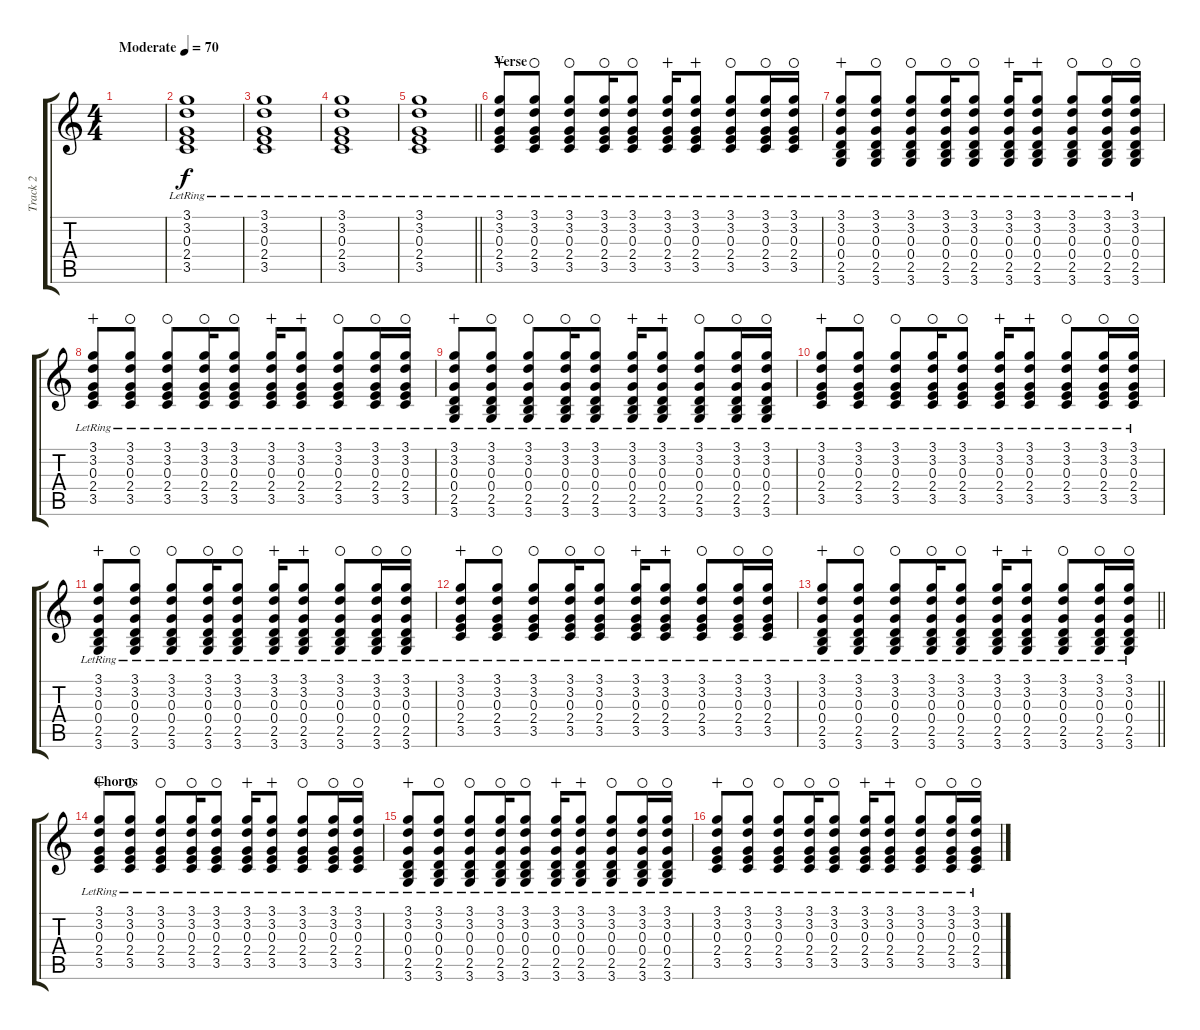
\track ("Track 2" "Track 2") {instrument electricguitarclean}
\staff {score tabs}
\tuning (E4 B3 G3 D3 A2 E2) {hide}
\ts (4 4)
\tempo (70 "Moderate")
\clef g2
\ks c
|
(3.1{lr} 3.2{lr} 0.3{lr} 2.4{lr} 3.5{lr}).1 |
(3.1{lr} 3.2{lr} 0.3{lr} 2.4{lr} 3.5{lr}).1 |
(3.1{lr} 3.2{lr} 0.3{lr} 2.4{lr} 3.5{lr}).1 |
\barLineRight lightlight
(3.1{lr} 3.2{lr} 0.3{lr} 2.4{lr} 3.5{lr}).1 |
\section ("" "Verse")
(3.1{lr} 3.2{lr} 0.3{lr} 2.4{lr} 3.5{lr}).8{wahc} (3.1{lr} 3.2{lr} 0.3{lr} 2.4{lr} 3.5{lr}).8{waho} (3.1{lr} 3.2{lr} 0.3{lr} 2.4{lr} 3.5{lr}).8{waho} (3.1{lr} 3.2{lr} 0.3{lr} 2.4{lr} 3.5{lr}).16{waho} (3.1{lr} 3.2{lr} 0.3{lr} 2.4{lr} 3.5{lr}).8{waho} (3.1{lr} 3.2{lr} 0.3{lr} 2.4{lr} 3.5{lr}).16{wahc} (3.1{lr} 3.2{lr} 0.3{lr} 2.4{lr} 3.5{lr}).8{wahc} (3.1{lr} 3.2{lr} 0.3{lr} 2.4{lr} 3.5{lr}).8{waho} (3.1{lr} 3.2{lr} 0.3{lr} 2.4{lr} 3.5{lr}).16{waho} (3.1{lr} 3.2{lr} 0.3{lr} 2.4{lr} 3.5{lr}).16{waho} |
(3.1{lr} 3.2{lr} 0.3{lr} 0.4{lr} 2.5{lr} 3.6{lr}).8{wahc} (3.1{lr} 3.2{lr} 0.3{lr} 0.4{lr} 2.5{lr} 3.6{lr}).8{waho} (3.1{lr} 3.2{lr} 0.3{lr} 0.4{lr} 2.5{lr} 3.6{lr}).8{waho} (3.1{lr} 3.2{lr} 0.3{lr} 0.4{lr} 2.5{lr} 3.6{lr}).16{waho} (3.1{lr} 3.2{lr} 0.3{lr} 0.4{lr} 2.5{lr} 3.6{lr}).8{waho} (3.1{lr} 3.2{lr} 0.3{lr} 0.4{lr} 2.5{lr} 3.6{lr}).16{wahc} (3.1{lr} 3.2{lr} 0.3{lr} 0.4{lr} 2.5{lr} 3.6{lr}).8{wahc} (3.1{lr} 3.2{lr} 0.3{lr} 0.4{lr} 2.5{lr} 3.6{lr}).8{waho} (3.1{lr} 3.2{lr} 0.3{lr} 0.4{lr} 2.5{lr} 3.6{lr}).16{waho} (3.1{lr} 3.2{lr} 0.3{lr} 0.4{lr} 2.5{lr} 3.6{lr}).16{waho} |
(3.1{lr} 3.2{lr} 0.3{lr} 2.4{lr} 3.5{lr}).8{wahc} (3.1{lr} 3.2{lr} 0.3{lr} 2.4{lr} 3.5{lr}).8{waho} (3.1{lr} 3.2{lr} 0.3{lr} 2.4{lr} 3.5{lr}).8{waho} (3.1{lr} 3.2{lr} 0.3{lr} 2.4{lr} 3.5{lr}).16{waho} (3.1{lr} 3.2{lr} 0.3{lr} 2.4{lr} 3.5{lr}).8{waho} (3.1{lr} 3.2{lr} 0.3{lr} 2.4{lr} 3.5{lr}).16{wahc} (3.1{lr} 3.2{lr} 0.3{lr} 2.4{lr} 3.5{lr}).8{wahc} (3.1{lr} 3.2{lr} 0.3{lr} 2.4{lr} 3.5{lr}).8{waho} (3.1{lr} 3.2{lr} 0.3{lr} 2.4{lr} 3.5{lr}).16{waho} (3.1{lr} 3.2{lr} 0.3{lr} 2.4{lr} 3.5{lr}).16{waho} |
(3.1{lr} 3.2{lr} 0.3{lr} 0.4{lr} 2.5{lr} 3.6{lr}).8{wahc} (3.1{lr} 3.2{lr} 0.3{lr} 0.4{lr} 2.5{lr} 3.6{lr}).8{waho} (3.1{lr} 3.2{lr} 0.3{lr} 0.4{lr} 2.5{lr} 3.6{lr}).8{waho} (3.1{lr} 3.2{lr} 0.3{lr} 0.4{lr} 2.5{lr} 3.6{lr}).16{waho} (3.1{lr} 3.2{lr} 0.3{lr} 0.4{lr} 2.5{lr} 3.6{lr}).8{waho} (3.1{lr} 3.2{lr} 0.3{lr} 0.4{lr} 2.5{lr} 3.6{lr}).16{wahc} (3.1{lr} 3.2{lr} 0.3{lr} 0.4{lr} 2.5{lr} 3.6{lr}).8{wahc} (3.1{lr} 3.2{lr} 0.3{lr} 0.4{lr} 2.5{lr} 3.6{lr}).8{waho} (3.1{lr} 3.2{lr} 0.3{lr} 0.4{lr} 2.5{lr} 3.6{lr}).16{waho} (3.1{lr} 3.2{lr} 0.3{lr} 0.4{lr} 2.5{lr} 3.6{lr}).16{waho} |
(3.1{lr} 3.2{lr} 0.3{lr} 2.4{lr} 3.5{lr}).8{wahc} (3.1{lr} 3.2{lr} 0.3{lr} 2.4{lr} 3.5{lr}).8{waho} (3.1{lr} 3.2{lr} 0.3{lr} 2.4{lr} 3.5{lr}).8{waho} (3.1{lr} 3.2{lr} 0.3{lr} 2.4{lr} 3.5{lr}).16{waho} (3.1{lr} 3.2{lr} 0.3{lr} 2.4{lr} 3.5{lr}).8{waho} (3.1{lr} 3.2{lr} 0.3{lr} 2.4{lr} 3.5{lr}).16{wahc} (3.1{lr} 3.2{lr} 0.3{lr} 2.4{lr} 3.5{lr}).8{wahc} (3.1{lr} 3.2{lr} 0.3{lr} 2.4{lr} 3.5{lr}).8{waho} (3.1{lr} 3.2{lr} 0.3{lr} 2.4{lr} 3.5{lr}).16{waho} (3.1{lr} 3.2{lr} 0.3{lr} 2.4{lr} 3.5{lr}).16{waho} |
(3.1{lr} 3.2{lr} 0.3{lr} 0.4{lr} 2.5{lr} 3.6{lr}).8{wahc} (3.1{lr} 3.2{lr} 0.3{lr} 0.4{lr} 2.5{lr} 3.6{lr}).8{waho} (3.1{lr} 3.2{lr} 0.3{lr} 0.4{lr} 2.5{lr} 3.6{lr}).8{waho} (3.1{lr} 3.2{lr} 0.3{lr} 0.4{lr} 2.5{lr} 3.6{lr}).16{waho} (3.1{lr} 3.2{lr} 0.3{lr} 0.4{lr} 2.5{lr} 3.6{lr}).8{waho} (3.1{lr} 3.2{lr} 0.3{lr} 0.4{lr} 2.5{lr} 3.6{lr}).16{wahc} (3.1{lr} 3.2{lr} 0.3{lr} 0.4{lr} 2.5{lr} 3.6{lr}).8{wahc} (3.1{lr} 3.2{lr} 0.3{lr} 0.4{lr} 2.5{lr} 3.6{lr}).8{waho} (3.1{lr} 3.2{lr} 0.3{lr} 0.4{lr} 2.5{lr} 3.6{lr}).16{waho} (3.1{lr} 3.2{lr} 0.3{lr} 0.4{lr} 2.5{lr} 3.6{lr}).16{waho} |
(3.1{lr} 3.2{lr} 0.3{lr} 2.4{lr} 3.5{lr}).8{wahc} (3.1{lr} 3.2{lr} 0.3{lr} 2.4{lr} 3.5{lr}).8{waho} (3.1{lr} 3.2{lr} 0.3{lr} 2.4{lr} 3.5{lr}).8{waho} (3.1{lr} 3.2{lr} 0.3{lr} 2.4{lr} 3.5{lr}).16{waho} (3.1{lr} 3.2{lr} 0.3{lr} 2.4{lr} 3.5{lr}).8{waho} (3.1{lr} 3.2{lr} 0.3{lr} 2.4{lr} 3.5{lr}).16{wahc} (3.1{lr} 3.2{lr} 0.3{lr} 2.4{lr} 3.5{lr}).8{wahc} (3.1{lr} 3.2{lr} 0.3{lr} 2.4{lr} 3.5{lr}).8{waho} (3.1{lr} 3.2{lr} 0.3{lr} 2.4{lr} 3.5{lr}).16{waho} (3.1{lr} 3.2{lr} 0.3{lr} 2.4{lr} 3.5{lr}).16{waho} |
\barLineRight lightlight
(3.1{lr} 3.2{lr} 0.3{lr} 0.4{lr} 2.5{lr} 3.6{lr}).8{wahc} (3.1{lr} 3.2{lr} 0.3{lr} 0.4{lr} 2.5{lr} 3.6{lr}).8{waho} (3.1{lr} 3.2{lr} 0.3{lr} 0.4{lr} 2.5{lr} 3.6{lr}).8{waho} (3.1{lr} 3.2{lr} 0.3{lr} 0.4{lr} 2.5{lr} 3.6{lr}).16{waho} (3.1{lr} 3.2{lr} 0.3{lr} 0.4{lr} 2.5{lr} 3.6{lr}).8{waho} (3.1{lr} 3.2{lr} 0.3{lr} 0.4{lr} 2.5{lr} 3.6{lr}).16{wahc} (3.1{lr} 3.2{lr} 0.3{lr} 0.4{lr} 2.5{lr} 3.6{lr}).8{wahc} (3.1{lr} 3.2{lr} 0.3{lr} 0.4{lr} 2.5{lr} 3.6{lr}).8{waho} (3.1{lr} 3.2{lr} 0.3{lr} 0.4{lr} 2.5{lr} 3.6{lr}).16{waho} (3.1{lr} 3.2{lr} 0.3{lr} 0.4{lr} 2.5{lr} 3.6{lr}).16{waho} |
\section ("" "Chorus")
(3.1{lr} 3.2{lr} 0.3{lr} 2.4{lr} 3.5{lr}).8{wahc} (3.1{lr} 3.2{lr} 0.3{lr} 2.4{lr} 3.5{lr}).8{waho} (3.1{lr} 3.2{lr} 0.3{lr} 2.4{lr} 3.5{lr}).8{waho} (3.1{lr} 3.2{lr} 0.3{lr} 2.4{lr} 3.5{lr}).16{waho} (3.1{lr} 3.2{lr} 0.3{lr} 2.4{lr} 3.5{lr}).8{waho} (3.1{lr} 3.2{lr} 0.3{lr} 2.4{lr} 3.5{lr}).16{wahc} (3.1{lr} 3.2{lr} 0.3{lr} 2.4{lr} 3.5{lr}).8{wahc} (3.1{lr} 3.2{lr} 0.3{lr} 2.4{lr} 3.5{lr}).8{waho} (3.1{lr} 3.2{lr} 0.3{lr} 2.4{lr} 3.5{lr}).16{waho} (3.1{lr} 3.2{lr} 0.3{lr} 2.4{lr} 3.5{lr}).16{waho} |
(3.1{lr} 3.2{lr} 0.3{lr} 0.4{lr} 2.5{lr} 3.6{lr}).8{wahc} (3.1{lr} 3.2{lr} 0.3{lr} 0.4{lr} 2.5{lr} 3.6{lr}).8{waho} (3.1{lr} 3.2{lr} 0.3{lr} 0.4{lr} 2.5{lr} 3.6{lr}).8{waho} (3.1{lr} 3.2{lr} 0.3{lr} 0.4{lr} 2.5{lr} 3.6{lr}).16{waho} (3.1{lr} 3.2{lr} 0.3{lr} 0.4{lr} 2.5{lr} 3.6{lr}).8{waho} (3.1{lr} 3.2{lr} 0.3{lr} 0.4{lr} 2.5{lr} 3.6{lr}).16{wahc} (3.1{lr} 3.2{lr} 0.3{lr} 0.4{lr} 2.5{lr} 3.6{lr}).8{wahc} (3.1{lr} 3.2{lr} 0.3{lr} 0.4{lr} 2.5{lr} 3.6{lr}).8{waho} (3.1{lr} 3.2{lr} 0.3{lr} 0.4{lr} 2.5{lr} 3.6{lr}).16{waho} (3.1{lr} 3.2{lr} 0.3{lr} 0.4{lr} 2.5{lr} 3.6{lr}).16{waho} |
(3.1{lr} 3.2{lr} 0.3{lr} 2.4{lr} 3.5{lr}).8{wahc} (3.1{lr} 3.2{lr} 0.3{lr} 2.4{lr} 3.5{lr}).8{waho} (3.1{lr} 3.2{lr} 0.3{lr} 2.4{lr} 3.5{lr}).8{waho} (3.1{lr} 3.2{lr} 0.3{lr} 2.4{lr} 3.5{lr}).16{waho} (3.1{lr} 3.2{lr} 0.3{lr} 2.4{lr} 3.5{lr}).8{waho} (3.1{lr} 3.2{lr} 0.3{lr} 2.4{lr} 3.5{lr}).16{wahc} (3.1{lr} 3.2{lr} 0.3{lr} 2.4{lr} 3.5{lr}).8{wahc} (3.1{lr} 3.2{lr} 0.3{lr} 2.4{lr} 3.5{lr}).8{waho} (3.1{lr} 3.2{lr} 0.3{lr} 2.4{lr} 3.5{lr}).16{waho} (3.1{lr} 3.2{lr} 0.3{lr} 2.4{lr} 3.5{lr}).16{waho}
